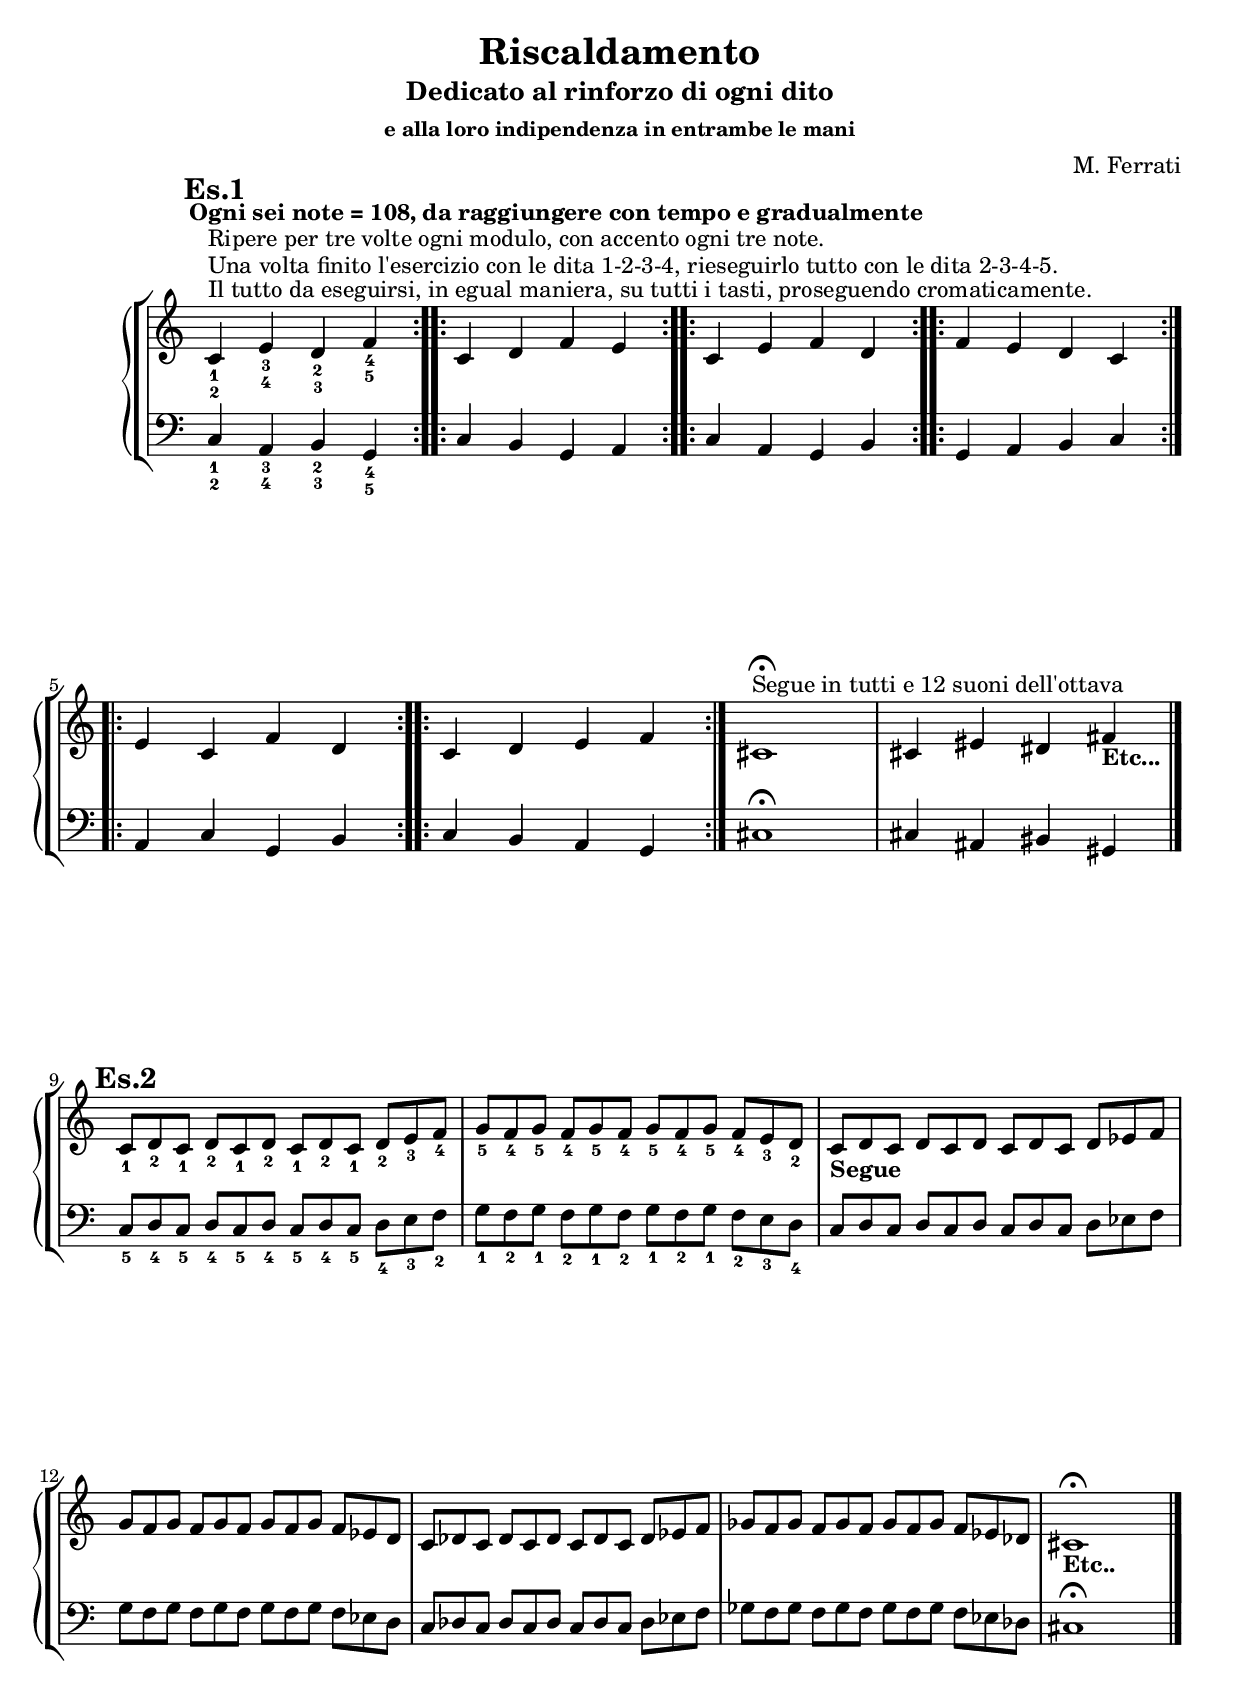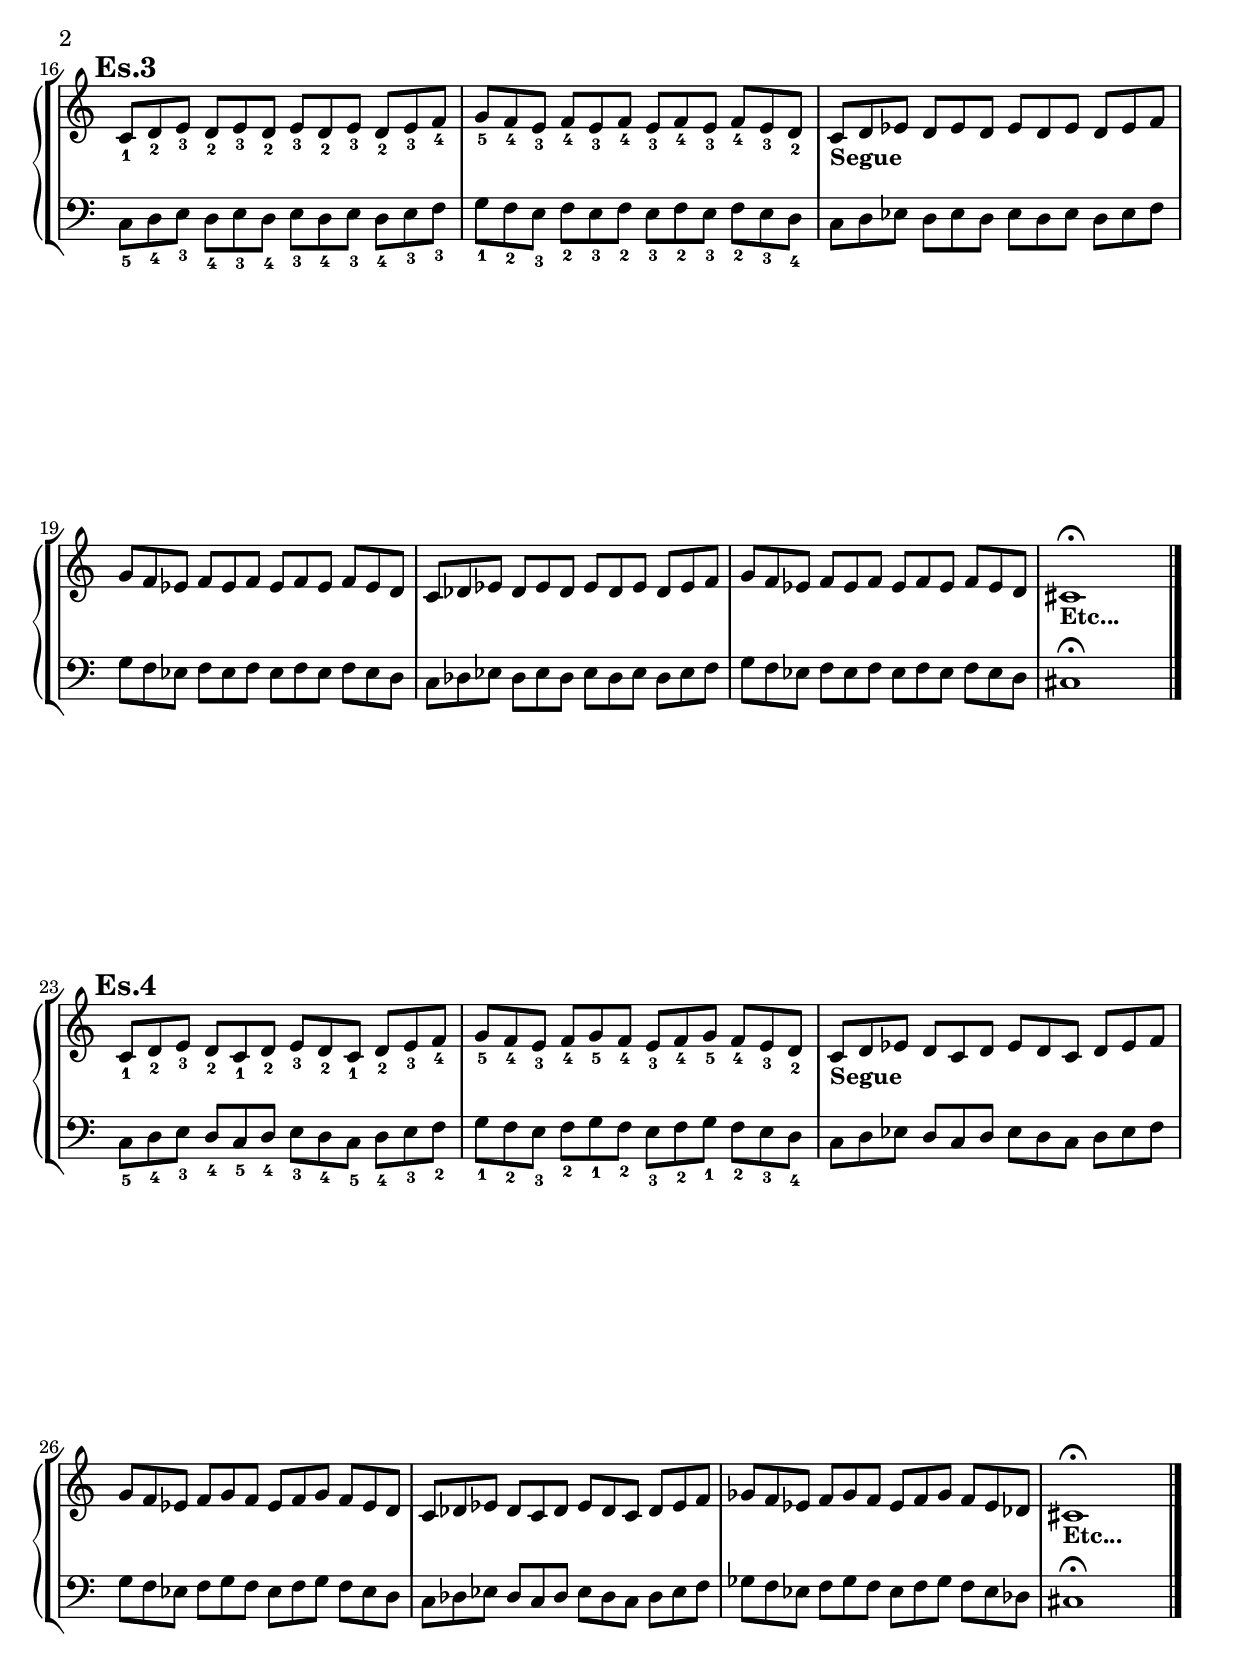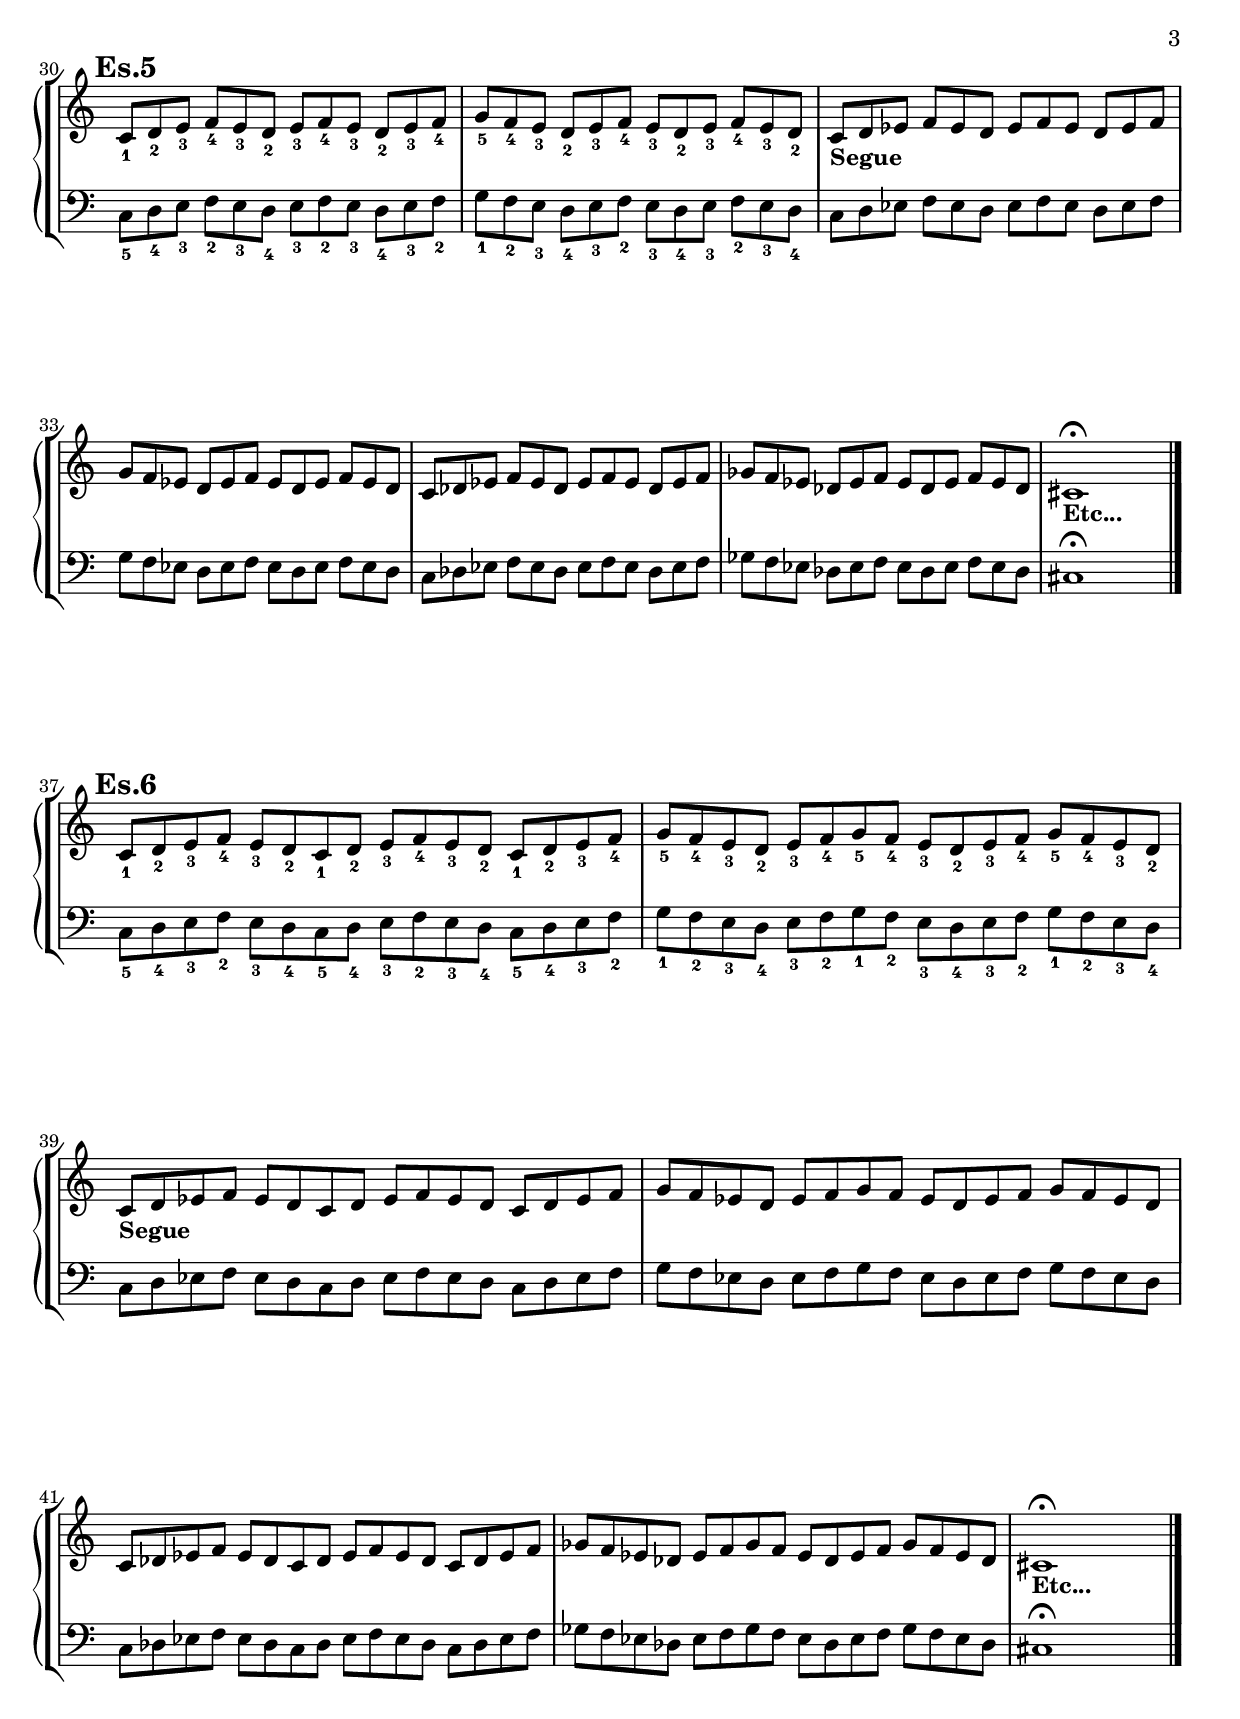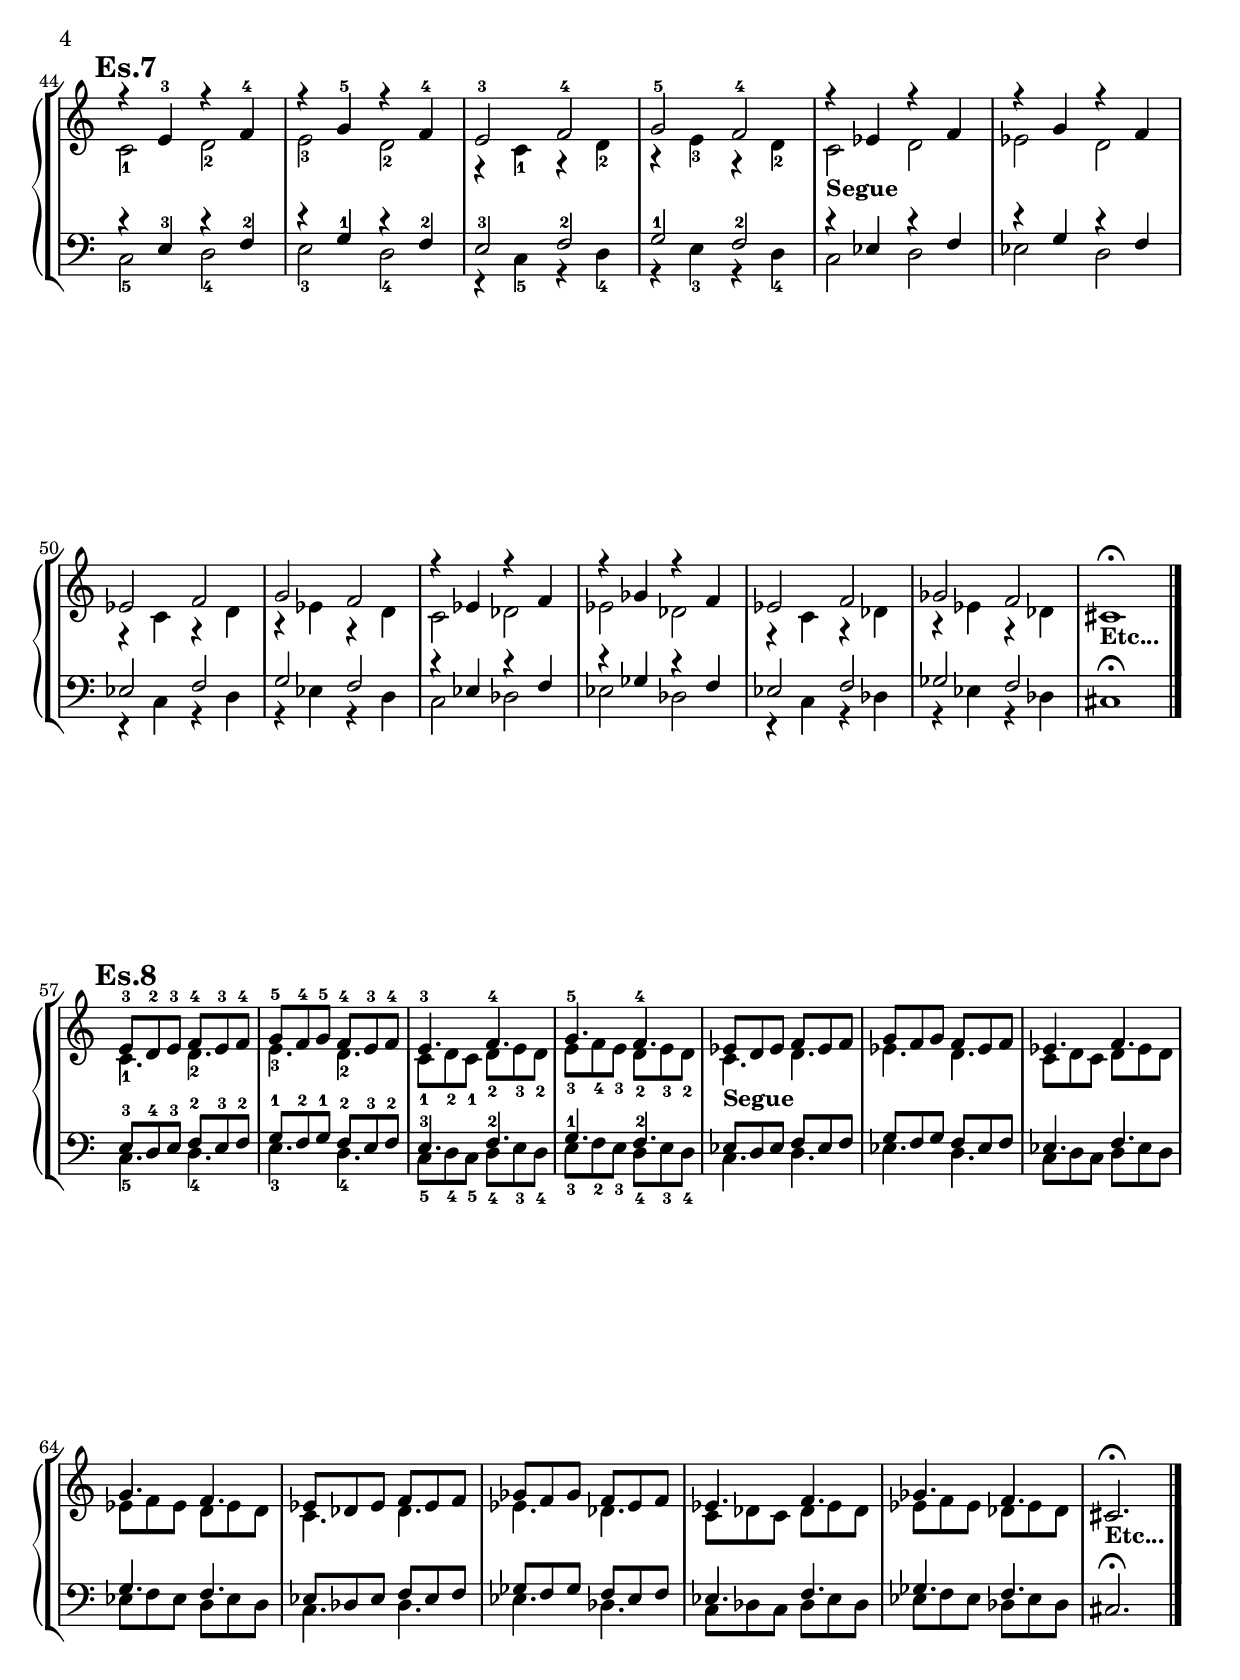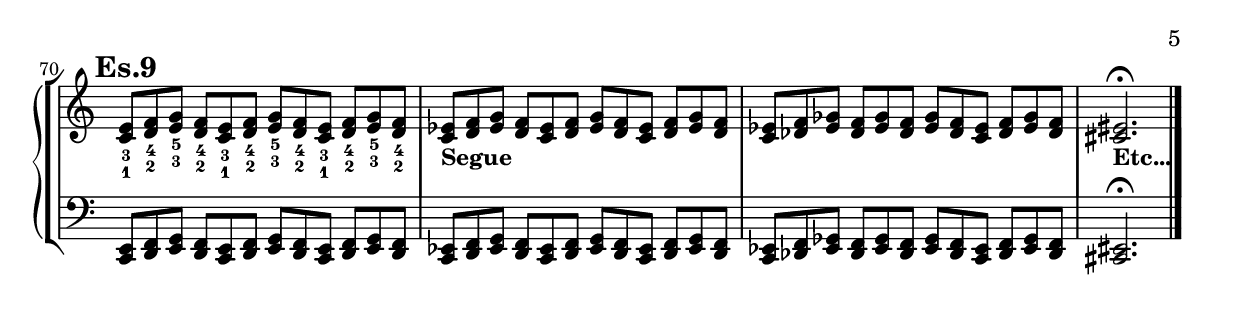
\header {
	title = "Riscaldamento"
	subtitle = "Dedicato al rinforzo di ogni dito"
	subsubtitle = "e alla loro indipendenza in entrambe le mani"
	composer = "M. Ferrati"

	% I campi seguenti sono centrati in fondo
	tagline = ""
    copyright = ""
}

primodx = \relative
	{
	\mark \markup {\bold"Es.1"}
	\omit Staff.TimeSignature
	\tempo "Ogni sei note = 108, da raggiungere con tempo e gradualmente"
	\clef treble
	\repeat volta 3 { c'^\markup{"Il tutto da eseguirsi, in egual maniera, su tutti i tasti, proseguendo cromaticamente."}^\markup{"Una volta finito l'esercizio con le dita 1-2-3-4, rieseguirlo tutto con le dita 2-3-4-5."}^\markup{"Ripere per tre volte ogni modulo, con accento ogni tre note."}_1_2 e_3_4 d_2_3 f_4_5 }
	\repeat volta 3 { c d f e }
	\repeat volta 3 { c e f d }
	\repeat volta 3 { f e d c }
	\repeat volta 3 { e c f d }
	\repeat volta 3 { c d e f }
	cis1^\markup{"Segue in tutti e 12 suoni dell'ottava"}\fermata
	cis4 eis dis fis_\markup{\bold "Etc..."}\break \bar "|."
	}

primosx = \relative
	{
	\omit Staff.TimeSignature
	\clef bass
	\repeat volta 3 { c4_1_2 a_3_4 b_2_3 g_4_5 }
	\repeat volta 3 { c b g a }
	\repeat volta 3 { c a g b }
	\repeat volta 3 { g a b c }
	\repeat volta 3 { a c g b }
	\repeat volta 3 { c b a g }
	cis1\fermata
	cis4 ais bis gis \bar"|."
	}

secondodx = \relative 
	{
	\mark \markup {\bold"Es.2"}
	\time 12/8	
	\omit Staff.TimeSignature
	\clef treble
	
	c'8_1 d_2 c_1 d_2 c_1 d_2 c_1 d_2 c_1 d_2 e_3 f_4
	g_5 f_4 g_5 f_4 g_5 f_4 g_5 f_4 g_5 f_4 e_3 d_2
	c_\markup{\bold "Segue"} d c d c d c d c d ees f
	g f g f g f g f g f ees d
	c des c des c des c des c des ees f
	ges f ges f ges f ges f ges f ees des
	cis1_\markup{\bold "Etc.."}\fermata \hide r2 \bar "|."
	}

secondosx = \relative
	{
	\omit Staff.TimeSignature
	\clef bass
	c8_5 d_4 c_5 d_4 c_5 d_4 c_5 d_4 c_5 d_4 e_3 f_2
	g_1 f_2 g_1 f_2 g_1 f_2 g_1 f_2 g_1 f_2 e_3 d_4
	c d c d c d c d c d ees f
	g f g f g f g f g f ees d
	c des c des c des c des c des ees f
	ges f ges f ges f ges f ges f ees des
	cis1\fermata \hide r2 \break \bar "|."
	}
	


terzodx = \relative
	{
	\mark \markup {\bold"Es.3"}
	\omit Staff.TimeSignature
	\clef treble
	c'8_1 d_2 e_3 d_2 e_3 d_2 e_3 d_2 e_3 d_2 e_3 f_4
	g_5 f_4 e_3 f_4 e_3 f_4 e_3 f_4 e_3 f_4 e_3 d_2
	c_\markup{\bold "Segue"} d ees d ees d ees d ees d ees f
	g f ees f ees f ees f ees f ees d
	c des ees des ees des ees des ees des ees f
	g f ees f ees f ees f ees f ees d
	cis1_\markup{\bold "Etc..."} \fermata \hide r2 \break \bar "|."
	}

terzosx = \relative
	{
	\clef bass
	\omit Staff.TimeSignature
	c8_5 d_4 e_3 d_4 e_3 d_4 e_3 d_4 e_3 d_4 e_3 f_3
	g_1 f_2 e_3 f_2 e_3 f_2 e_3 f_2 e_3 f_2 e_3 d_4
	c d ees d ees d ees d ees d ees f
	g f ees f ees f ees f ees f ees d
	c des ees des ees des ees des ees des ees f
	g f ees f ees f ees f ees f ees d
	cis1 \fermata \hide r2 \break \bar "|."
	}

quartodx = \relative
	{
	\mark \markup {\bold"Es.4"}
	\omit Staff.TimeSignature
	\clef treble
	c'8_1 d_2 e_3 d_2 c_1 d_2 e_3 d_2 c_1 d_2 e_3 f_4
	g_5 f_4 e_3 f_4 g_5 f_4 e_3 f_4 g_5 f_4 e_3 d_2
	c_\markup{\bold "Segue"} d ees d c d ees d c d ees f
	g f ees f g f ees f g f ees d
	c des ees des c des ees des c des ees f
	ges f ees f ges f ees f ges f ees des
	cis1_\markup{\bold "Etc..."} \fermata \hide r2 \break \bar "|."
	}

quartosx = \relative
	{
	\omit Staff.TimeSignature
	\clef bass
	c8_5 d_4 e_3 d_4 c_5 d_4 e_3 d_4 c_5 d_4 e_3 f_2
	g_1 f_2 e_3 f_2 g_1 f_2 e_3 f_2 g_1 f_2 e_3 d_4
	c d ees d c d ees d c d ees f
	g f ees f g f ees f g f ees d
	c des ees des c des ees des c des ees f
	ges f ees f ges f ees f ges f ees des
	cis1 \fermata \hide r2 \break \bar "|."
	}

quintodx = \relative
	{
	\mark \markup {\bold"Es.5"}
	\omit Staff.TimeSignature
	\clef treble
	c'8_1 d_2 e_3 f_4 e_3 d_2 e_3 f_4 e_3 d_2 e_3 f_4
	g_5 f_4 e_3 d_2 e_3 f_4 e_3 d_2 e_3 f_4 e_3 d_2
	c_\markup{\bold "Segue"} d ees f ees d ees f ees d ees f
	g f ees d ees f ees d ees f ees d
	c des ees f ees des ees f ees des ees f
	ges f ees des ees f ees des ees f ees des
	cis1_\markup{\bold "Etc..."} \fermata \hide r2 \break \bar "|."
	}

quintosx = \relative
	{
	\omit Staff.TimeSignature
	\clef bass
	c8_5 d_4 e_3 f_2 e_3 d_4 e_3 f_2 e_3 d_4 e_3 f_2
	g_1 f_2 e_3 d_4 e_3 f_2 e_3 d_4 e_3 f_2 e_3 d_4
	c d ees f ees d ees f ees d ees f
	g f ees d ees f ees d ees f ees d
	c des ees f ees des ees f ees des ees f
	ges f ees des ees f ees des ees f ees des
	cis1 \fermata \hide r2 \break \bar "|."
	}


sestodx = \relative
	{
	\mark \markup {\bold"Es.6"}
	\time 8/4
	\omit Staff.TimeSignature
	\clef treble
	c'8[_1 d_2 e_3 f_4] e_3[ d_2 c_1 d_2] e_3[ f_4 e_3 d_2] c_1[ d_2 e_3 f_4]
	g_5[ f_4 e_3 d_2] e_3[ f_4 g_5 f_4] e_3[ d_2 e_3 f_4] g_5[ f_4 e_3 d_2]
	c[_\markup{\bold "Segue"} d ees f] ees[ d c d] ees[ f ees d] c[ d ees f]
	g[ f ees d] ees[ f g f] ees[ d ees f] g[ f ees d]
	c[ des ees f] ees[ des c des] ees[ f ees des] c[ des ees f]
	ges[ f ees des] ees[ f ges f] ees[ des ees f] ges[ f ees des]
	cis1_\markup{\bold "Etc..."} \fermata \hide r \break \bar "|."
	}

sestosx = \relative
	{
	\omit Staff.TimeSignature
	\clef bass
	c8[_5 d_4 e_3 f_2] e_3[ d_4 c_5 d_4] e_3[ f_2 e_3 d_4] c_5[ d_4 e_3 f_2]
	g_1[ f_2 e_3 d_4] e_3[ f_2 g_1 f_2] e_3[ d_4 e_3 f_2] g_1[ f_2 e_3 d_4]
	c[ d ees f] ees[ d c d] ees[ f ees d] c[ d ees f]
	g[ f ees d] ees[ f g f] ees[ d ees f] g[ f ees d]
	c[ des ees f] ees[ des c des] ees[ f ees des] c[ des ees f]
	ges[ f ees des] ees[ f ges f] ees[ des ees f] ges[ f ees des]
	cis1 \fermata \hide r \break \bar "|."
	}


settimodx = 
	<<
	\relative c' {
	\mark \markup {\bold"Es.7"}
	\clef treble
	\time 4/4
	\omit Staff.TimeSignature
	r4 e-3 r f-4
	r g-5 r f-4
	e2-3 f-4
	g-5 f-4
	r4 ees r f
	r g r f
	ees2 f
	g f
	r4 ees r f
	r ges r f
	ees2 f
	ges f
	cis1_\markup{\bold"Etc..."} \fermata \break \bar "|."
	} 
	\\
	\relative c' {
	\clef treble
	c2_1 d_2
	e_3 d_2
	r4 c_1 r d_2
	r e_3 r d_2
	c2_\markup{\bold"Segue"} d
	ees d
	r4 c r d
	r ees r d
	c2 des
	ees des
	r4 c r des
	r ees r des
	}
	>>

settimosx = 
	<<
	\relative c {
	\clef bass
	\omit Staff.TimeSignature
	r4 e-3 r f-2
	r g-1 r f-2
	e2-3 f-2
	g-1 f-2
	r4 ees r f
	r g r f
	ees2 f
	g f
	r4 ees r f
	r ges r f
	ees2 f
	ges f
	cis1 \fermata \break \bar "|."
	} 
	\\
	\relative c {
	\clef bass
	c2_5 d_4
	e_3 d_4
	r4 c_5 r d_4
	r e_3 r d_4
	c2 d
	ees d
	r4 c r d
	r ees r d
	c2 des
	ees des
	r4 c r des
	r ees r des
	}
	>>


ottavodx = 
	<<
	\relative c' {
	\mark \markup {\bold"Es.8"}
	\clef treble
	\time 6/8
	\omit Staff.TimeSignature
	e8-3 d-2 e-3 f-4 e-3 f-4
	g-5 f-4 g-5 f-4 e-3 f-4
	e4.-3 f-4
	g-5 f-4
	ees8 d ees f ees f
	g f g f ees f
	ees4. f
	g f
	ees8 des ees f ees f
	ges f ges f ees f
	ees4. f
	ges f
	cis2._\markup{\bold"Etc..."} \fermata \break \bar "|."
	} 
	\\
	\relative c' {
	\clef treble
	\time 6/8
	\omit Staff.TimeSignature
	c4._1 d_2
	e_3 d_2
	c8_1 d_2 c_1 d_2 e_3 d_2
	e_3 f_4 e_3 d_2 e_3 d_2
	c4._\markup{\bold"Segue"} d
	ees d
	c8 d c d ees d
	ees f ees d ees d
	c4. des
	ees des
	c8 des c des ees des
	ees f ees des ees des
	}
	>>

ottavosx = 
	<<
	\relative c {
	\clef bass
	\time 6/8
	\omit Staff.TimeSignature
	e8-3 d-4 e-3 f-2 e-3 f-2
	g-1 f-2 g-1 f-2 e-3 f-2
	e4.-3 f-2
	g-1 f-2
	ees8 d ees f ees f
	g f g f ees f
	ees4. f
	g f
	ees8 des ees f ees f
	ges f ges f ees f
	ees4. f
	ges f
	cis2. \fermata \break \bar "|."
	} 
	\\
	\relative c {
	\clef bass
	\time 6/8
	\omit Staff.TimeSignature
	c4._5 d_4
	e_3 d_4
	c8_5 d_4 c_5 d_4 e_3 d_4
	e_3 f_2 e_3 d_4 e_3 d_4
	c4. d
	ees d
	c8 d c d ees d
	ees f ees d ees d
	c4. des
	ees des
	c8 des c des ees des
	ees f ees des ees des
	}
	>>


dom = {<c e>8}
rem = {<d f>}
mim = {<e g>}
does = {<c ees>}
mies = {<ees g>}
rees = {<des f>}
miees = {<ees ges>}


nonodx = 
	\relative c' {
	\mark \markup {\bold"Es.9"}
	\clef treble
	\time 12/8
	\omit Staff.TimeSignature
	<c_1 e_3> <d_2 f_4> <e_3 g_5> <d_2 f_4> <c_1 e_3> <d_2 f_4> <e_3 g_5> <d_2 f_4> <c_1 e_3> <d_2 f_4> <e_3 g_5> <d_2 f_4>
	<c ees>_\markup{\bold"Segue"} \rem \mies \rem \does \rem \mies \rem \does \rem \mies \rem
	\does \rees \miees \rees \miees \rees \miees \rees \does \rees \miees \rees
	<cis eis>2._\markup{\bold"Etc..."} \fermata \bar "|."
	} 


nonosx = 
	\relative c {
	\clef bass
	\time 12/8
	\omit Staff.TimeSignature
	<c, e>8 <d f> <e g> <d f> <c e> <d f> <e g> <d f> <c e> <d f> <e g> <d f>
	\does \rem \mies \rem \does \rem \mies \rem \does \rem \mies \rem
	\does \rees \miees \rees \miees \rees \miees \rees \does \rees \miees \rees
	<cis eis>2. \fermata \bar "|."
	} 





%devo studiare bene se è meglio /with {instrumentName = "es1"} o /murk /markup {"es1"}

\score {
	\new StaffGroup {
		<<
			\new PianoStaff	%\with { instrumentName = "Es.1" }
				<<
					\new Staff = "primodx" \primodx
					\new Staff = "primosx" \primosx
				>>
		>>
		<<
			\new PianoStaff %\with { instrumentName = "Es.2" }
				<<
					\new Staff = "secondodx" \secondodx
					\new Staff = "secondosx" \secondosx
				>>
		>>
		<<
			\new PianoStaff %\with { instrumentName = "Es.3" }
				<<
					\new Staff = "terzodx" \terzodx
					\new Staff = "terzosx" \terzosx
				>>
		>>
		<<
			\new PianoStaff %with { instrumentName = "Es.4" }
				<<
					\new Staff = "quartodx" \quartodx
					\new Staff = "quartosx" \quartosx
				>>
		>>
		<<
			\new PianoStaff %with { instrumentName = "Es.5" }
				<<
					\new Staff = "quintodx" \quintodx
					\new Staff = "quintosx" \quintosx
				>>
		>>
		<<
			\new PianoStaff %with { instrumentName = "Es.6" }
				<<
					\new Staff = "sestodx" \sestodx
					\new Staff = "sestosx" \sestosx
				>>
		>>
		<<
			\new PianoStaff	%\with { instrumentName = "Es.7" }
				<<
					\new Staff = "settimodx" \settimodx
					\new Staff = "settimosx" \settimosx
				>>
		>>
		<<
			\new PianoStaff	%\with { instrumentName = "Es.8" }
				<<
					\new Staff = "ottavodx" \ottavodx
					\new Staff = "ottavosx" \ottavosx
				>>
		>>
		<<
			\new PianoStaff	%\with { instrumentName = "Es.9" }
				<<
					\new Staff = "nonodx" \nonodx
					\new Staff = "nonosx" \nonosx
				>>
		>>
	}
	\layout{}
}